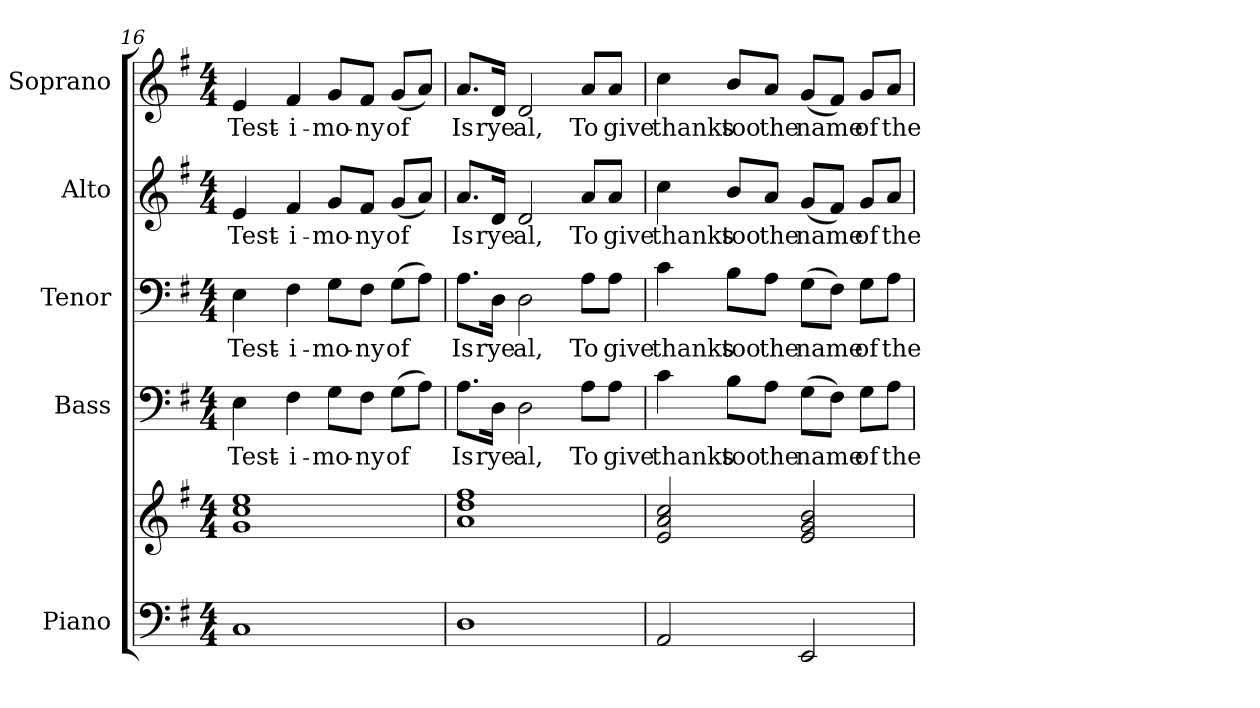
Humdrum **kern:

**kern	**kern	**kern	**text	**kern	**text	**kern	**text	**kern	**text
*part5	*part5	*part4	*part4	*part3	*part3	*part2	*part2	*part1	*part1
*staff6	*staff5	*staff4	*staff4	*staff3	*staff3	*staff2	*staff2	*staff1	*staff1
*I"Piano	*	*I"Bass	*	*I"Tenor	*	*I"Alto	*	*I"Soprano	*
*I'Pno.	*	*I'B.	*	*I'T.	*	*I'A.	*	*I'S.	*
!!LO:PB:g=z
*clefF4	*clefG2	*clefF4	*	*clefF4	*	*clefG2	*	*clefG2	*
*k[f#]	*k[f#]	*k[f#]	*	*k[f#]	*	*k[f#]	*	*k[f#]	*
*G:	*G:	*G:	*	*G:	*	*G:	*	*G:	*
*M4/4	*M4/4	*M4/4	*	*M4/4	*	*M4/4	*	*M4/4	*
=16	=16	=16	=16	=16	=16	=16	=16	=16	=16
!	!	!	!LO:LY:b:color=#000000	!	!	!	!	!	!
!	!	!	!	!	!LO:LY:b:color=#000000	!	!	!	!
!	!	!	!	!	!	!	!LO:LY:b:color=#000000	!	!
!	!	!	!	!	!	!	!	!	!LO:LY:b:color=#000000
1Ci	1gi 1cci 1eei	4Ei\	Test-	4Ei\	Test-	4ei/	Test-	4ei/	Test-
!	!	!	!LO:LY:b:color=#000000	!	!	!	!	!	!
!	!	!	!	!	!LO:LY:b:color=#000000	!	!	!	!
!	!	!	!	!	!	!	!LO:LY:b:color=#000000	!	!
!	!	!	!	!	!	!	!	!	!LO:LY:b:color=#000000
.	.	4F#i\	-i-	4F#i\	-i-	4f#i/	-i-	4f#i/	-i-
!	!	!	!LO:LY:b:color=#000000	!	!	!	!	!	!
!	!	!	!	!	!LO:LY:b:color=#000000	!	!	!	!
!	!	!	!	!	!	!	!LO:LY:b:color=#000000	!	!
!	!	!	!	!	!	!	!	!	!LO:LY:b:color=#000000
.	.	8Gi\L	-mo-	8Gi\L	-mo-	8gi/L	-mo-	8gi/L	-mo-
!	!	!	!LO:LY:b:color=#000000	!	!	!	!	!	!
!	!	!	!	!	!LO:LY:b:color=#000000	!	!	!	!
!	!	!	!	!	!	!	!LO:LY:b:color=#000000	!	!
!	!	!	!	!	!	!	!	!	!LO:LY:b:color=#000000
.	.	8F#i\J	-ny	8F#i\J	-ny	8f#i/J	-ny	8f#i/J	-ny
!	!	!	!LO:LY:b:color=#000000	!	!	!	!	!	!
!	!	!	!	!	!LO:LY:b:color=#000000	!	!	!	!
!	!	!	!	!	!	!	!LO:LY:b:color=#000000	!	!
!	!	!	!	!	!	!	!	!	!LO:LY:b:color=#000000
.	.	(8Gi\L	of	(8Gi\L	of	(8gi/L	of	(8gi/L	of
.	.	8Ai\J)	.	8Ai\J)	.	8ai/J)	.	8ai/J)	.
=17	=17	=17	=17	=17	=17	=17	=17	=17	=17
!	!	!	!LO:LY:b:color=#000000	!	!	!	!	!	!
!	!	!	!	!	!LO:LY:b:color=#000000	!	!	!	!
!	!	!	!	!	!	!	!LO:LY:b:color=#000000	!	!
!	!	!	!	!	!	!	!	!	!LO:LY:b:color=#000000
1Di	1ai 1ddi 1ff#i	8.Ai\L	Is	8.Ai\L	Is	8.ai/L	Is	8.ai/L	Is
!	!	!	!LO:LY:b:color=#000000	!	!	!	!	!	!
!	!	!	!	!	!LO:LY:b:color=#000000	!	!	!	!
!	!	!	!	!	!	!	!LO:LY:b:color=#000000	!	!
!	!	!	!	!	!	!	!	!	!LO:LY:b:color=#000000
.	.	16Di\Jk	rye	16Di\Jk	rye	16di/Jk	rye	16di/Jk	rye
!	!	!	!LO:LY:b:color=#000000	!	!	!	!	!	!
!	!	!	!	!	!LO:LY:b:color=#000000	!	!	!	!
!	!	!	!	!	!	!	!LO:LY:b:color=#000000	!	!
!	!	!	!	!	!	!	!	!	!LO:LY:b:color=#000000
.	.	2Di\	al,	2Di\	al,	2di/	al,	2di/	al,
!	!	!	!LO:LY:b:color=#000000	!	!	!	!	!	!
!	!	!	!	!	!LO:LY:b:color=#000000	!	!	!	!
!	!	!	!	!	!	!	!LO:LY:b:color=#000000	!	!
!	!	!	!	!	!	!	!	!	!LO:LY:b:color=#000000
.	.	8Ai\L	To	8Ai\L	To	8ai/L	To	8ai/L	To
!	!	!	!LO:LY:b:color=#000000	!	!	!	!	!	!
!	!	!	!	!	!LO:LY:b:color=#000000	!	!	!	!
!	!	!	!	!	!	!	!LO:LY:b:color=#000000	!	!
!	!	!	!	!	!	!	!	!	!LO:LY:b:color=#000000
.	.	8Ai\J	give	8Ai\J	give	8ai/J	give	8ai/J	give
!!LO:PB:g=z
=18	=18	=18	=18	=18	=18	=18	=18	=18	=18
!	!	!	!LO:LY:b:color=#000000	!	!	!	!	!	!
!	!	!	!	!	!LO:LY:b:color=#000000	!	!	!	!
!	!	!	!	!	!	!	!LO:LY:b:color=#000000	!	!
!	!	!	!	!	!	!	!	!	!LO:LY:b:color=#000000
2AAi/	2ei/ 2ai 2cci	4ci\	thanks	4ci\	thanks	4cci\	thanks	4cci\	thanks
!	!	!	!LO:LY:b:color=#000000	!	!	!	!	!	!
!	!	!	!	!	!LO:LY:b:color=#000000	!	!	!	!
!	!	!	!	!	!	!	!LO:LY:b:color=#000000	!	!
!	!	!	!	!	!	!	!	!	!LO:LY:b:color=#000000
.	.	8Bi\L	too	8Bi\L	too	8bi/L	too	8bi/L	too
!	!	!	!LO:LY:b:color=#000000	!	!	!	!	!	!
!	!	!	!	!	!LO:LY:b:color=#000000	!	!	!	!
!	!	!	!	!	!	!	!LO:LY:b:color=#000000	!	!
!	!	!	!	!	!	!	!	!	!LO:LY:b:color=#000000
.	.	8Ai\J	the	8Ai\J	the	8ai/J	the	8ai/J	the
!	!	!	!LO:LY:b:color=#000000	!	!	!	!	!	!
!	!	!	!	!	!LO:LY:b:color=#000000	!	!	!	!
!	!	!	!	!	!	!	!LO:LY:b:color=#000000	!	!
!	!	!	!	!	!	!	!	!	!LO:LY:b:color=#000000
2EEi/	2ei/ 2gi 2bi	(8Gi\L	name	(8Gi\L	name	(8gi/L	name	(8gi/L	name
.	.	8F#i\J)	.	8F#i\J)	.	8f#i/J)	.	8f#i/J)	.
!	!	!	!LO:LY:b:color=#000000	!	!	!	!	!	!
!	!	!	!	!	!LO:LY:b:color=#000000	!	!	!	!
!	!	!	!	!	!	!	!LO:LY:b:color=#000000	!	!
!	!	!	!	!	!	!	!	!	!LO:LY:b:color=#000000
.	.	8Gi\L	of	8Gi\L	of	8gi/L	of	8gi/L	of
!	!	!	!LO:LY:b:color=#000000	!	!	!	!	!	!
!	!	!	!	!	!LO:LY:b:color=#000000	!	!	!	!
!	!	!	!	!	!	!	!LO:LY:b:color=#000000	!	!
!	!	!	!	!	!	!	!	!	!LO:LY:b:color=#000000
.	.	8Ai\J	the	8Ai\J	the	8ai/J	the	8ai/J	the
=	=	=	=	=	=	=	=	=	=
*-	*-	*-	*-	*-	*-	*-	*-	*-	*-
